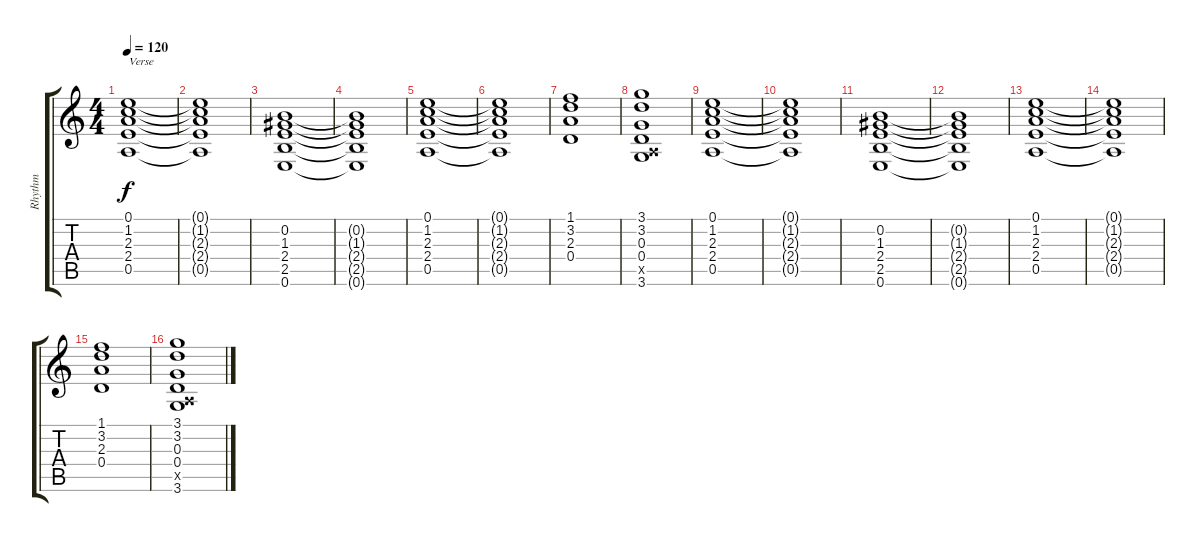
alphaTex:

\track ("Rhythm" "Rhythm") {instrument overdrivenguitar}
\staff {score tabs}
\tuning (E4 B3 G3 D3 A2 E2) {hide}
\ts (4 4)
\tempo 120
\clef g2
\ks c
(0.1 1.2 2.3 2.4 0.5).1{txt "Verse" dy f volume 7} |
(0.1{t} 1.2{t} 2.3{t} 2.4{t} 0.5{t}).1 |
(0.2 1.3 2.4 2.5 0.6).1 |
(0.2{t} 1.3{t} 2.4{t} 2.5{t} 0.6{t}).1 |
(0.1 1.2 2.3 2.4 0.5).1 |
(0.1{t} 1.2{t} 2.3{t} 2.4{t} 0.5{t}).1 |
(1.1 3.2 2.3 0.4).1 |
(3.1 3.2 0.3 0.4 0.5{x} 3.6).1 |
(0.1 1.2 2.3 2.4 0.5).1 |
(0.1{t} 1.2{t} 2.3{t} 2.4{t} 0.5{t}).1 |
(0.2 1.3 2.4 2.5 0.6).1 |
(0.2{t} 1.3{t} 2.4{t} 2.5{t} 0.6{t}).1 |
(0.1 1.2 2.3 2.4 0.5).1 |
(0.1{t} 1.2{t} 2.3{t} 2.4{t} 0.5{t}).1 |
(1.1 3.2 2.3 0.4).1 |
(3.1 3.2 0.3 0.4 0.5{x} 3.6).1
